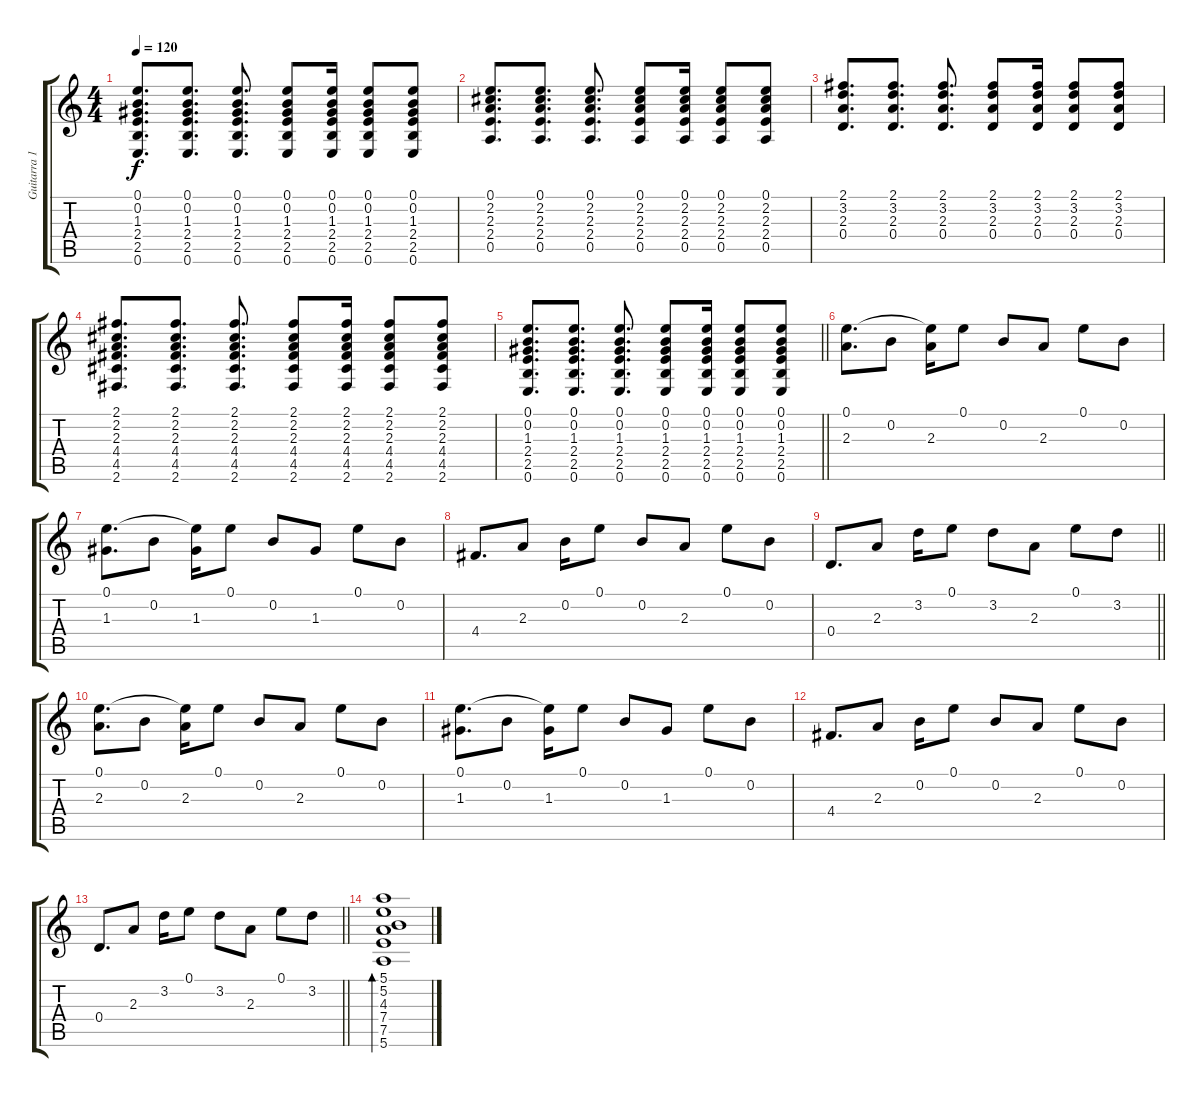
\track ("Guitarra 1" "Guitarra 1") {instrument acousticguitarnylon}
\staff {score tabs}
\tuning (E4 B3 G3 D3 A2 E2) {hide}
\ts (4 4)
\tempo 120
\clef g2
\ks c
(0.1 0.2 1.3 2.4 2.5 0.6).8{d dy f} (0.1 0.2 1.3 2.4 2.5 0.6).8{d} (0.1 0.2 1.3 2.4 2.5 0.6).8{d} (0.1 0.2 1.3 2.4 2.5 0.6).8 (0.1 0.2 1.3 2.4 2.5 0.6).16 (0.1 0.2 1.3 2.4 2.5 0.6).8 (0.1 0.2 1.3 2.4 2.5 0.6).8 |
(0.1 2.2 2.3 2.4 0.5).8{d} (0.1 2.2 2.3 2.4 0.5).8{d} (0.1 2.2 2.3 2.4 0.5).8{d} (0.1 2.2 2.3 2.4 0.5).8 (0.1 2.2 2.3 2.4 0.5).16 (0.1 2.2 2.3 2.4 0.5).8 (0.1 2.2 2.3 2.4 0.5).8 |
(2.1 3.2 2.3 0.4).8{d} (2.1 3.2 2.3 0.4).8{d} (2.1 3.2 2.3 0.4).8{d} (2.1 3.2 2.3 0.4).8 (2.1 3.2 2.3 0.4).16 (2.1 3.2 2.3 0.4).8 (2.1 3.2 2.3 0.4).8 |
(2.1 2.2 2.3 4.4 4.5 2.6).8{d} (2.1 2.2 2.3 4.4 4.5 2.6).8{d} (2.1 2.2 2.3 4.4 4.5 2.6).8{d} (2.1 2.2 2.3 4.4 4.5 2.6).8 (2.1 2.2 2.3 4.4 4.5 2.6).16 (2.1 2.2 2.3 4.4 4.5 2.6).8 (2.1 2.2 2.3 4.4 4.5 2.6).8 |
\barLineRight lightlight
(0.1 0.2 1.3 2.4 2.5 0.6).8{d} (0.1 0.2 1.3 2.4 2.5 0.6).8{d} (0.1 0.2 1.3 2.4 2.5 0.6).8{d} (0.1 0.2 1.3 2.4 2.5 0.6).8 (0.1 0.2 1.3 2.4 2.5 0.6).16 (0.1 0.2 1.3 2.4 2.5 0.6).8 (0.1 0.2 1.3 2.4 2.5 0.6).8 |
\section ("" "")
(0.1 2.3).8{d} 0.2.8 (0.1{t} 2.3).16 0.1.8 0.2.8 2.3.8 0.1.8 0.2.8 |
(0.1 1.3).8{d} 0.2.8 (0.1{t} 1.3).16 0.1.8 0.2.8 1.3.8 0.1.8 0.2.8 |
4.4.8{d} 2.3.8 0.2.16 0.1.8 0.2.8 2.3.8 0.1.8 0.2.8 |
\barLineRight lightlight
0.4.8{d} 2.3.8 3.2.16 0.1.8 3.2.8 2.3.8 0.1.8 3.2.8 |
(0.1 2.3).8{d} 0.2.8 (0.1{t} 2.3).16 0.1.8 0.2.8 2.3.8 0.1.8 0.2.8 |
(0.1 1.3).8{d} 0.2.8 (0.1{t} 1.3).16 0.1.8 0.2.8 1.3.8 0.1.8 0.2.8 |
4.4.8{d} 2.3.8 0.2.16 0.1.8 0.2.8 2.3.8 0.1.8 0.2.8 |
\barLineRight lightlight
0.4.8{d} 2.3.8 3.2.16 0.1.8 3.2.8 2.3.8 0.1.8 3.2.8 |
(5.1 5.2 4.3 7.4 7.5 5.6).1{bd 240}
